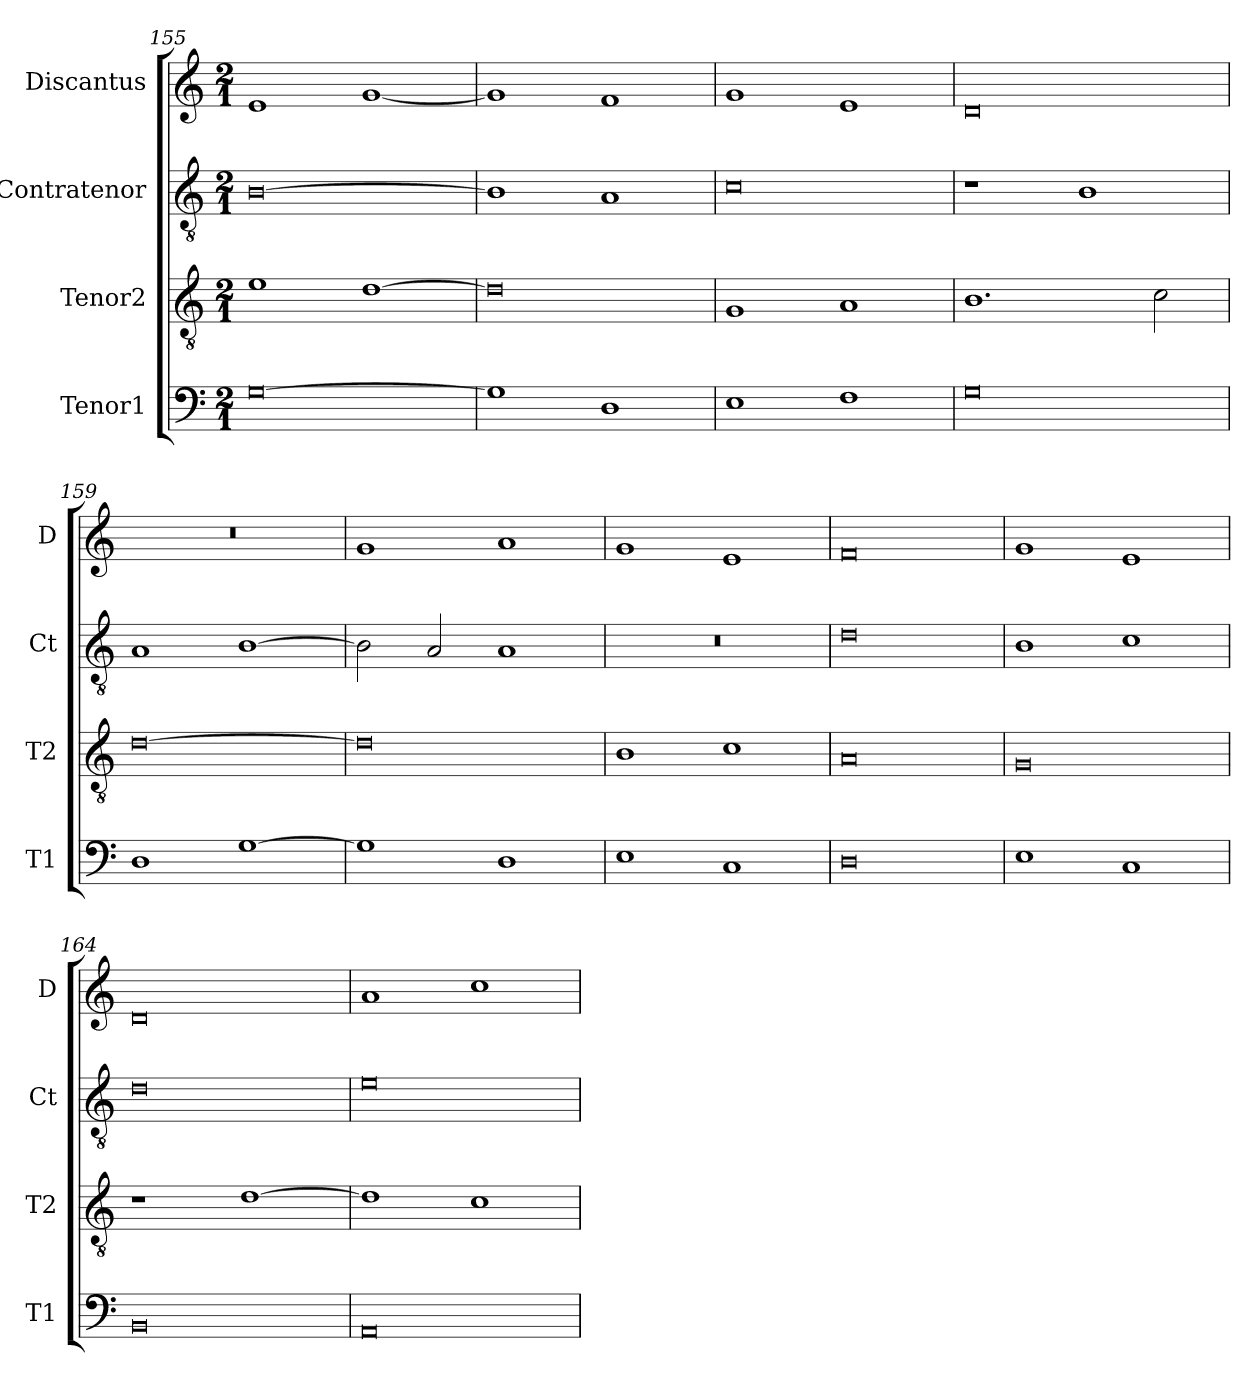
**kern	**kern	**kern	**kern
*part4	*part3	*part2	*part1
*staff4	*staff3	*staff2	*staff1
*I"Tenor1	*I"Tenor2	*I"Contratenor	*I"Discantus
*I'T1	*I'T2	*I'Ct	*I'D
*clefF4	*clefGv2	*clefGv2	*clefG2
*k[]	*k[]	*k[]	*k[]
*M2/1	*M2/1	*M2/1	*M2/1
=155	=155	=155	=155
[0G	1e	[0B	1e
.	[1d	.	[1g
=156	=156	=156	=156
1G]	0d]	1B]	1g]
1D	.	1A	1f
=157	=157	=157	=157
1E	1G	0c	1g
1F	1A	.	1e
=158	=158	=158	=158
0G	1.B	1r	0d
.	.	1B	.
.	2c\	.	.
=159	=159	=159	=159
1D	[0d	1A	0r
[1G	.	[1B	.
=160	=160	=160	=160
1G]	0d]	2B\]	1g
.	.	2A/	.
1D	.	1A	1a
=161	=161	=161	=161
1E	1B	0r	1g
1C	1c	.	1e
=162	=162	=162	=162
0D	0A	0d	0f
=163	=163	=163	=163
1E	0G	1B	1g
1C	.	1c	1e
=164	=164	=164	=164
0BB	1r	0d	0d
.	[1d	.	.
=165	=165	=165	=165
0AA	1d]	0e	1a
.	1c	.	1cc
=	=	=	=
*-	*-	*-	*-
